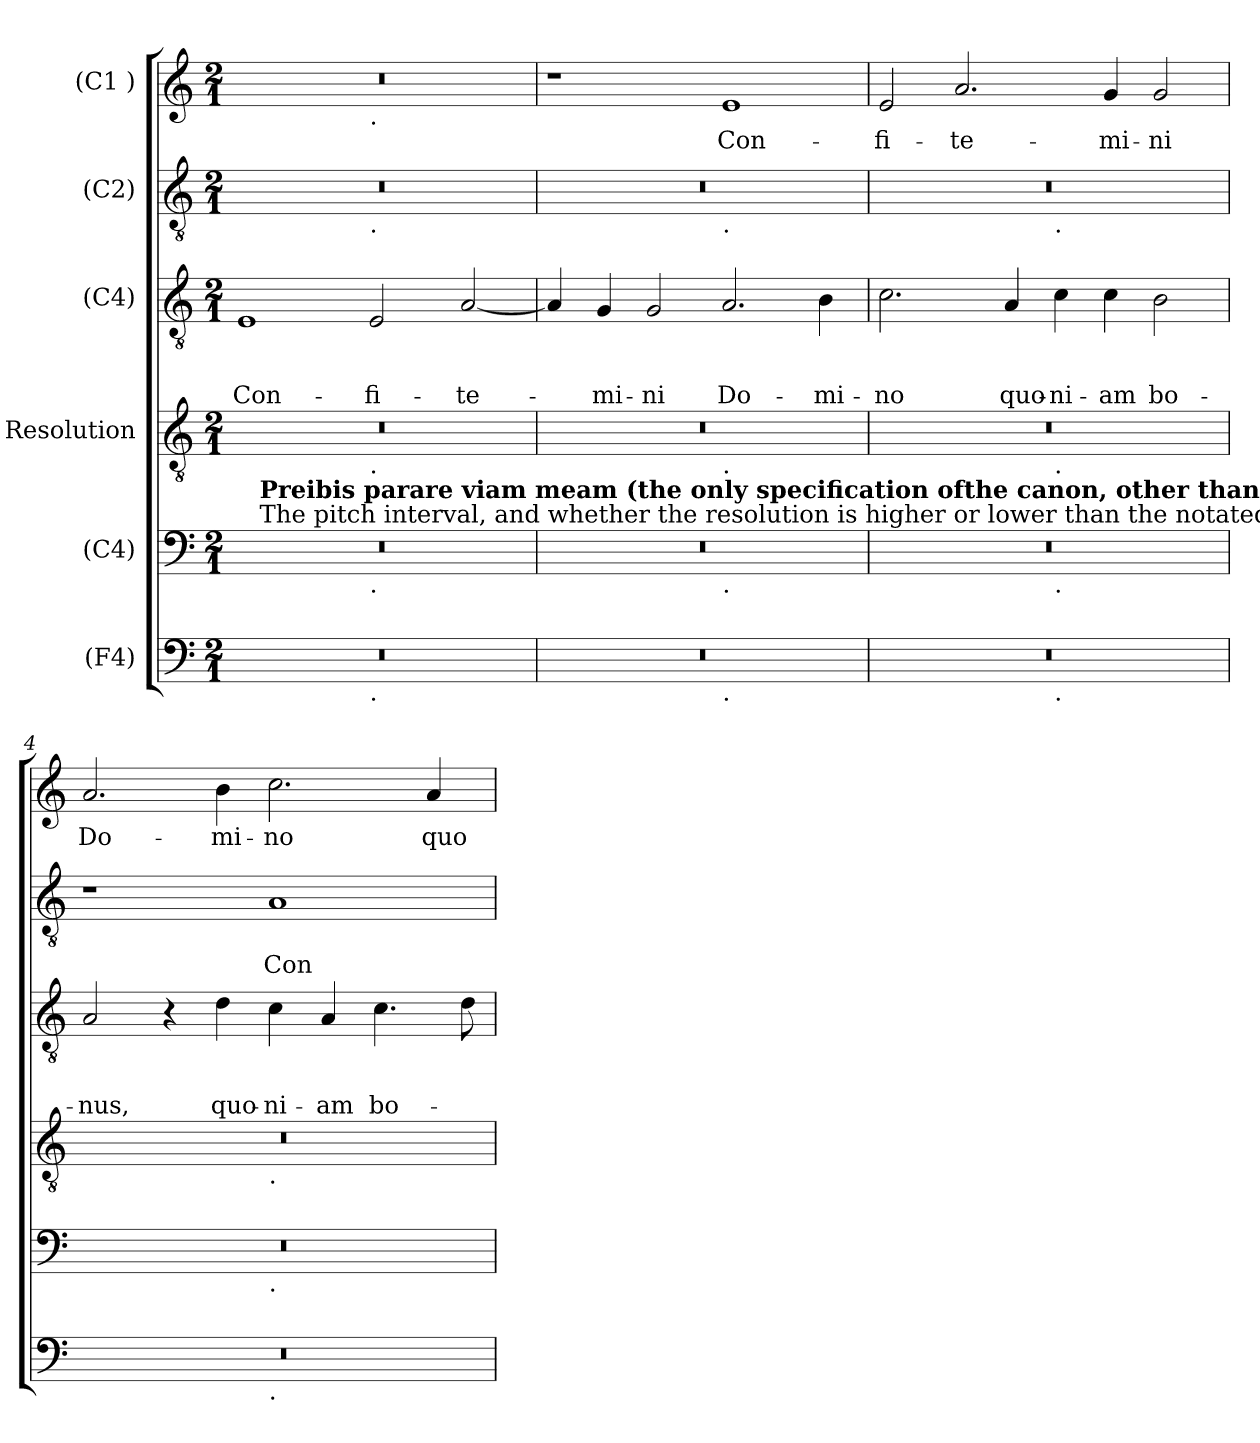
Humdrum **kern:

**kern	**kern	**kern	**kern	**text	**text	**text	**kern	**text	**text	**kern	**text
*part6	*part5	*part4	*part3	*part3	*part3	*part3	*part2	*part2	*part2	*part1	*part1
*staff6	*staff5	*staff4	*staff3	*staff3	*staff3	*staff3	*staff2	*staff2	*staff2	*staff1	*staff1
*I"(F4)	*I"(C4)	*I"Resolution	*I"(C4)	*	*	*	*I"(C2)	*	*	*I"(C1 )	*
*clefF4	*clefF4	*clefGv2	*clefGv2	*	*	*	*clefGv2	*	*	*clefG2	*
*k[]	*k[]	*k[]	*k[]	*	*	*	*k[]	*	*	*k[]	*
*C:	*C:	*C:	*C:	*	*	*	*C:	*	*	*C:	*
*M2/1	*M2/1	*M2/1	*M2/1	*	*	*	*M2/1	*	*	*M2/1	*
=1	=1	=1	=1	=1	=1	=1	=1	=1	=1	=1	=1
!	!	!	!	!	!	!LO:LY:b	!	!	!	!	!
*^	*^	*^	*	*	*	*	*^	*	*	*^	*
*	*	*	*^	*	*	*	*	*	*	*	*	*	*	*	*	*
0r	1ryy	0r	16ryy	1ryy	0r	1ryy	1E	.	.	Con-	0r	1ryy	.	.	0r	1ryy	.
!	!	!	!LO:TX:a:t=The pitch interval, and whether the resolution is higher or lower than the notated part, is not indicated.)	!	!	!	!	!	!	!	!	!	!	!	!	!	!
!	!	!	!LO:TX:a:B:t=Preibis parare viam meam (the only specification ofthe canon, other than an approximately placed congruence sign.	!	!	!	!	!	!	!	!	!	!	!	!	!	!
.	.	.	1ryy	.	.	.	.	.	.	.	.	.	.	.	.	.	.
!	!	!	!	!	!	!	!	!	!	!	!	!	!	!	!	!LO:TX:b:t=.	!
!	!	!	!	!	!	!	!	!	!	!	!	!LO:TX:b:t=.	!	!	!	!	!
!	!	!	!	!	!	!LO:TX:b:t=.	!	!	!	!	!	!	!	!	!	!	!
!	!	!	!	!LO:TX:b:t=.	!	!	!	!	!	!	!	!	!	!	!	!	!
!	!LO:TX:b:t=.	!	!	!	!	!	!	!	!	!	!	!	!	!	!	!	!
!	!	!	!	!	!	!	!	!	!	!LO:LY:b	!	!	!	!	!	!	!
.	1ryy	.	.	1ryy	.	1ryy	2E/	.	.	-fi-	.	1ryy	.	.	.	1ryy	.
.	.	.	2...ryy	.	.	.	.	.	.	.	.	.	.	.	.	.	.
!	!	!	!	!	!	!	!	!	!	!LO:LY:b	!	!	!	!	!	!	!
.	.	.	.	.	.	.	[<2A/	.	.	-te-	.	.	.	.	.	.	.
*	*	*	*v	*v	*	*	*	*	*	*	*	*	*	*	*v	*v	*
=2	=2	=2	=2	=2	=2	=2	=2	=2	=2	=2	=2	=2	=2	=2	=2
0r	1ryy	0r	1ryy	0r	1ryy	4A/]	.	.	.	0r	1ryy	.	.	1r	.
!	!	!	!	!	!	!	!	!	!LO:LY:b	!	!	!	!	!	!
.	.	.	.	.	.	4G/	.	.	-mi-	.	.	.	.	.	.
!	!	!	!	!	!	!	!	!	!LO:LY:b	!	!	!	!	!	!
.	.	.	.	.	.	2G/	.	.	-ni	.	.	.	.	.	.
!	!	!	!	!	!	!	!	!	!	!	!LO:TX:b:t=.	!	!	!	!
!	!	!	!	!	!LO:TX:b:t=.	!	!	!	!	!	!	!	!	!	!
!	!	!	!LO:TX:b:t=.	!	!	!	!	!	!	!	!	!	!	!	!
!	!LO:TX:b:t=.	!	!	!	!	!	!	!	!	!	!	!	!	!	!
!	!	!	!	!	!	!	!	!	!LO:LY:b	!	!	!	!	!	!LO:LY:b
.	1ryy	.	1ryy	.	1ryy	2.A/	.	.	Do-	.	1ryy	.	.	1e	Con-
!	!	!	!	!	!	!	!	!	!LO:LY:b	!	!	!	!	!	!
.	.	.	.	.	.	4B\	.	.	-mi-	.	.	.	.	.	.
=3	=3	=3	=3	=3	=3	=3	=3	=3	=3	=3	=3	=3	=3	=3	=3
!	!	!	!	!	!	!	!	!	!LO:LY:b	!	!	!	!	!	!LO:LY:b
0r	1ryy	0r	1ryy	0r	1ryy	2.c\	.	.	-no	0r	1ryy	.	.	2e/	-fi-
!	!	!	!	!	!	!	!	!	!	!	!	!	!	!	!LO:LY:b
.	.	.	.	.	.	.	.	.	.	.	.	.	.	2.a/	-te-
!	!	!	!	!	!	!	!	!	!LO:LY:b	!	!	!	!	!	!
.	.	.	.	.	.	4A/	.	.	quo-	.	.	.	.	.	.
!	!	!	!	!	!	!	!	!	!	!	!LO:TX:b:t=.	!	!	!	!
!	!	!	!	!	!LO:TX:b:t=.	!	!	!	!	!	!	!	!	!	!
!	!	!	!LO:TX:b:t=.	!	!	!	!	!	!	!	!	!	!	!	!
!	!LO:TX:b:t=.	!	!	!	!	!	!	!	!	!	!	!	!	!	!
!	!	!	!	!	!	!	!	!	!LO:LY:b	!	!	!	!	!	!
.	1ryy	.	1ryy	.	1ryy	4c\	.	.	-ni-	.	1ryy	.	.	.	.
!	!	!	!	!	!	!	!	!	!LO:LY:b	!	!	!	!	!	!LO:LY:b
.	.	.	.	.	.	4c\	.	.	-am	.	.	.	.	4g/	-mi-
!	!	!	!	!	!	!	!	!	!LO:LY:b	!	!	!	!	!	!LO:LY:b
.	.	.	.	.	.	2B\	.	.	bo-	.	.	.	.	2g/	-ni
=4	=4	=4	=4	=4	=4	=4	=4	=4	=4	=4	=4	=4	=4	=4	=4
!	!	!	!	!	!	!	!	!	!LO:LY:b	!	!	!	!	!	!LO:LY:b
*	*	*	*	*	*	*	*	*	*	*v	*v	*	*	*	*
0r	1ryy	0r	1ryy	0r	1ryy	2A/	.	.	-nus,	1r	.	.	2.a/	Do-
.	.	.	.	.	.	4r	.	.	.	.	.	.	.	.
!	!	!	!	!	!	!	!	!	!LO:LY:b	!	!	!	!	!LO:LY:b
.	.	.	.	.	.	4d\	.	.	quo-	.	.	.	4b\	-mi-
!	!	!	!	!	!LO:TX:b:t=.	!	!	!	!	!	!	!	!	!
!	!	!	!LO:TX:b:t=.	!	!	!	!	!	!	!	!	!	!	!
!	!LO:TX:b:t=.	!	!	!	!	!	!	!	!	!	!	!	!	!
!	!	!	!	!	!	!	!	!	!LO:LY:b	!	!	!LO:LY:b	!	!LO:LY:b
.	1ryy	.	1ryy	.	1ryy	4c\	.	.	-ni-	1A	.	Con-	2.cc\	-no
!	!	!	!	!	!	!	!	!	!LO:LY:b	!	!	!	!	!
.	.	.	.	.	.	4A/	.	.	-am	.	.	.	.	.
!	!	!	!	!	!	!	!	!	!LO:LY:b	!	!	!	!	!
.	.	.	.	.	.	4.c\	.	.	bo-	.	.	.	.	.
!	!	!	!	!	!	!	!	!	!	!	!	!	!	!LO:LY:b
.	.	.	.	.	.	.	.	.	.	.	.	.	4a/	quo-
.	.	.	.	.	.	8d\	.	.	.	.	.	.	.	.
*v	*v	*	*	*v	*v	*	*	*	*	*	*	*	*	*
*	*v	*v	*	*	*	*	*	*	*	*	*	*
=	=	=	=	=	=	=	=	=	=	=	=
*-	*-	*-	*-	*-	*-	*-	*-	*-	*-	*-	*-
